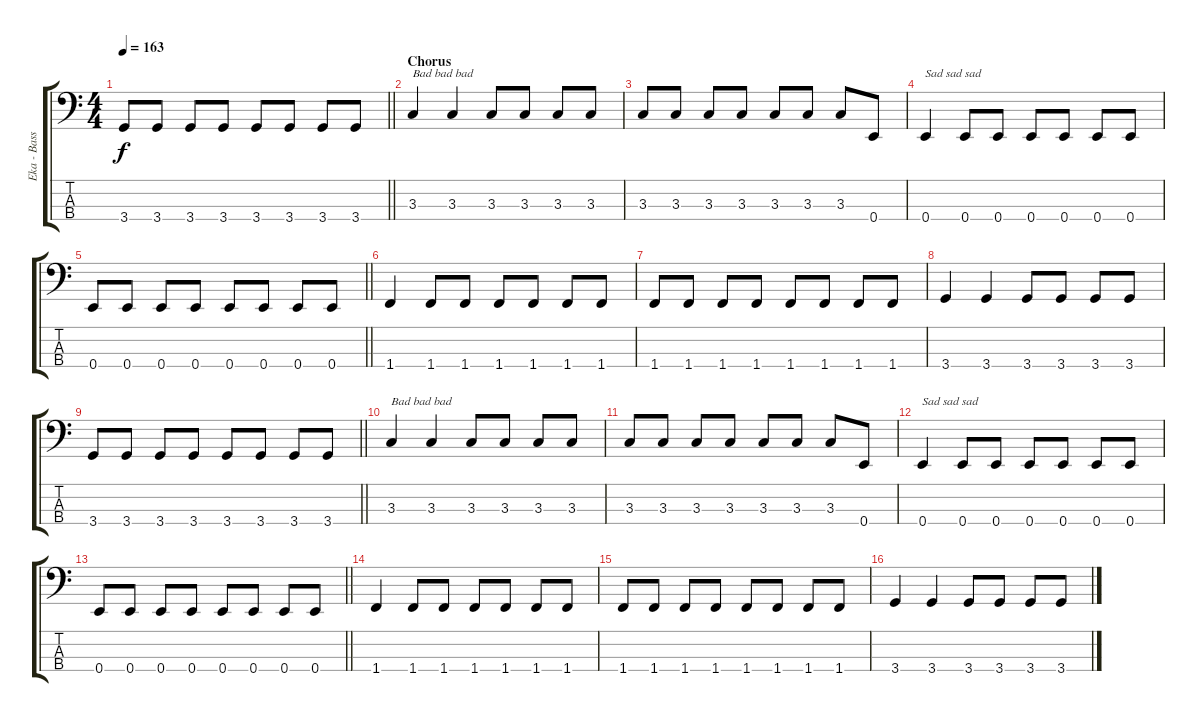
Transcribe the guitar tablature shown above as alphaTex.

\track ("Eka - Bass" "Eka - Bass") {instrument electricbasspick}
\staff {score tabs}
\tuning (G2 D2 A1 E1) {hide}
\ts (4 4)
\tempo 163
\clef f4
\barLineRight lightlight
\ks c
3.4.8{dy f} 3.4.8 3.4.8 3.4.8 3.4.8 3.4.8 3.4.8 3.4.8 |
\section ("" "Chorus")
3.3.4{txt "Bad bad bad"} 3.3.4 3.3.8 3.3.8 3.3.8 3.3.8 |
3.3.8 3.3.8 3.3.8 3.3.8 3.3.8 3.3.8 3.3.8 0.4.8 |
0.4.4{txt "Sad sad sad"} 0.4.8 0.4.8 0.4.8 0.4.8 0.4.8 0.4.8 |
\barLineRight lightlight
0.4.8 0.4.8 0.4.8 0.4.8 0.4.8 0.4.8 0.4.8 0.4.8 |
1.4.4 1.4.8 1.4.8 1.4.8 1.4.8 1.4.8 1.4.8 |
1.4.8 1.4.8 1.4.8 1.4.8 1.4.8 1.4.8 1.4.8 1.4.8 |
3.4.4 3.4.4 3.4.8 3.4.8 3.4.8 3.4.8 |
\barLineRight lightlight
3.4.8 3.4.8 3.4.8 3.4.8 3.4.8 3.4.8 3.4.8 3.4.8 |
3.3.4{txt "Bad bad bad"} 3.3.4 3.3.8 3.3.8 3.3.8 3.3.8 |
3.3.8 3.3.8 3.3.8 3.3.8 3.3.8 3.3.8 3.3.8 0.4.8 |
0.4.4{txt "Sad sad sad"} 0.4.8 0.4.8 0.4.8 0.4.8 0.4.8 0.4.8 |
\barLineRight lightlight
0.4.8 0.4.8 0.4.8 0.4.8 0.4.8 0.4.8 0.4.8 0.4.8 |
1.4.4 1.4.8 1.4.8 1.4.8 1.4.8 1.4.8 1.4.8 |
1.4.8 1.4.8 1.4.8 1.4.8 1.4.8 1.4.8 1.4.8 1.4.8 |
3.4.4 3.4.4 3.4.8 3.4.8 3.4.8 3.4.8
